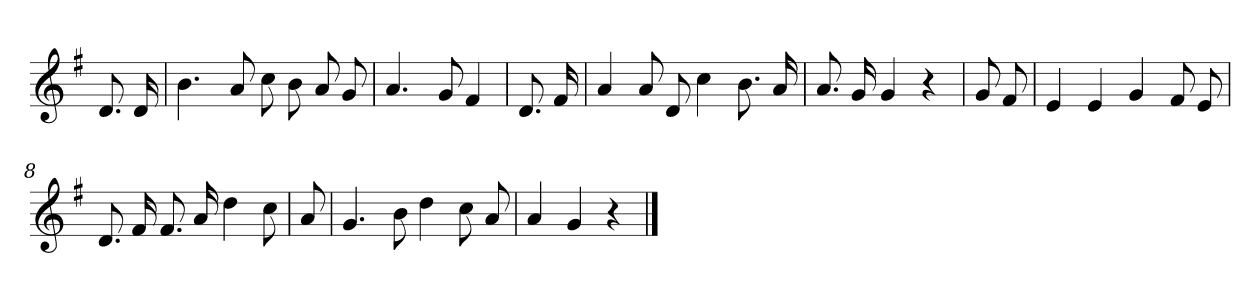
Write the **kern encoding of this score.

**kern
*part1
*staff1
*clefG2
*k[f#]
*G:
=
8.d
16d
=1
4.b
8a
8cc
8b
8a
8g
=2
4.a
8g
4f#
=3
8.d
16f#
=4
4a
8a
8d
4cc
8.b
16a
=5
8.a
16g
4g
4r
=6
8g
8f#
=7
4e
4e
4g
8f#
8e
=8
8.d
16f#
8.f#
16a
4dd
8cc
=9
8a
=10
4.g
8b
4dd
8cc
8a
=11
4a
4g
4r
==
*-
